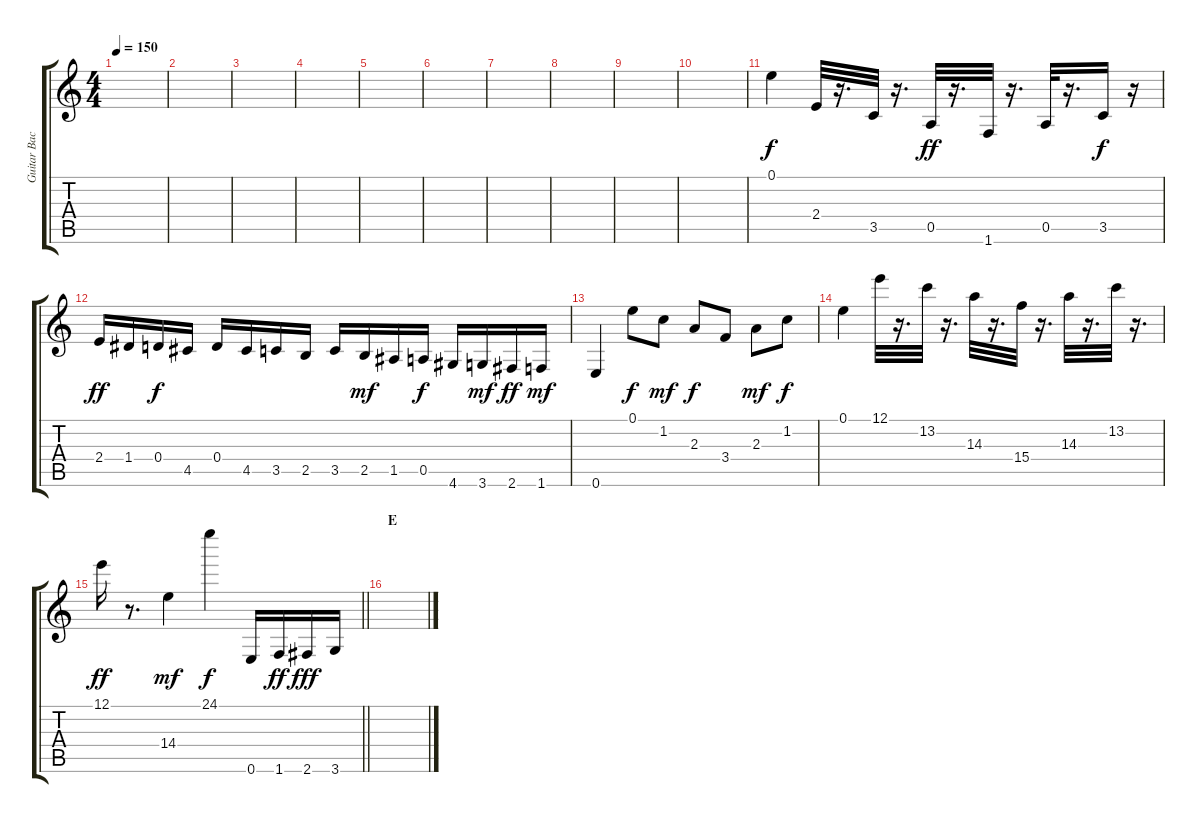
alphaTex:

\track ("Guitar Backing" "Guitar Bac") {instrument distortionguitar}
\staff {score tabs}
\tuning (E4 B3 G3 D3 A2 E2) {hide}
\ts (4 4)
\tempo 150
\clef g2
\ks c
|
|
|
|
|
|
|
|
|
|
0.1.4 2.4.32 r.16{d} 3.5.32 r.16{d} 0.5.32{dy ff} r.16{d} 1.6.32 r.16{d} 0.5.32 r.16{d} 3.5.16{dy f} r.16 |
2.4.16{dy ff} 1.4.16 0.4.16{dy f} 4.5.16 0.4.16 4.5.16 3.5.16 2.5.16 3.5.16 2.5.16{dy mf} 1.5.16 0.5.16{dy f} 4.6.16 3.6.16{dy mf} 2.6.16{dy ff} 1.6.16{dy mf} |
0.6.4 0.1.8{dy f} 1.2.8{dy mf} 2.3.8{dy f} 3.4.8 2.3.8{dy mf} 1.2.8{dy f} |
0.1.4 12.1.32 r.16{d} 13.2.32 r.16{d} 14.3.32 r.16{d} 15.4.32 r.16{d} 14.3.32 r.16{d} 13.2.32 r.16{d} |
\barLineRight lightlight
12.1.16{dy ff} r.8{d} 14.4.4{dy mf} 24.1.4{dy f} 0.6.16 1.6.16{dy ff} 2.6.16{dy fff} 3.6.16 |
\section ("" "E")
